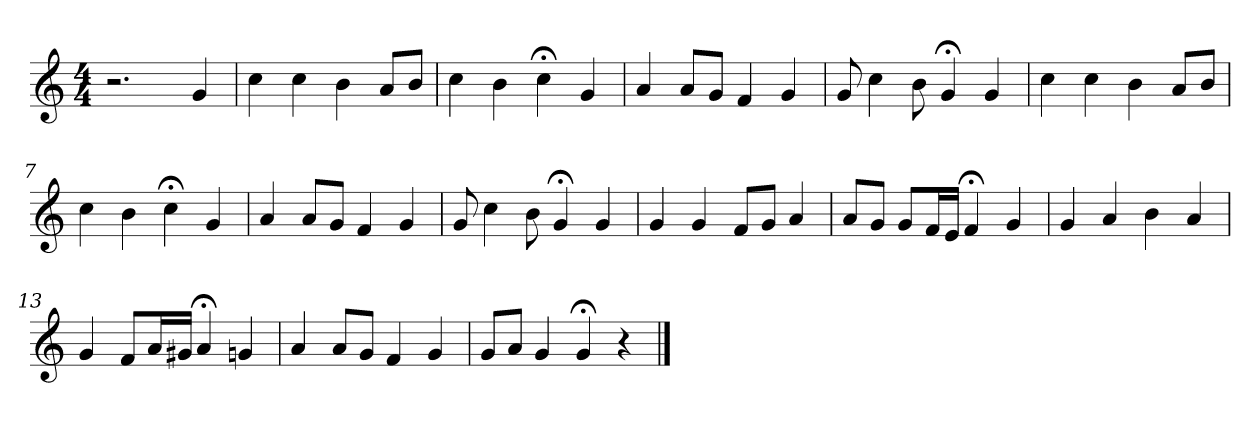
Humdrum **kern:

**kern
*part1
*staff1
*clefG2
*k[]
*C:
*M4/4
=1
2.r
4g
=2
4cc
4cc
4b
8a/L
8b/J
=3
4cc
4b
4cc;<
4g
=4
4a
8a/L
8g/J
4f
4g
=5
8g
4cc
8b
4g;<
4g
=6
4cc
4cc
4b
8a/L
8b/J
=7
4cc
4b
4cc;<
4g
=8
4a
8a/L
8g/J
4f
4g
=9
8g
4cc
8b
4g;<
4g
=10
4g
4g
8f/L
8g/J
4a
=11
8a/L
8g/J
8g/L
16f/L
16e/JJ
4f;<
4g
=12
4g
4a
4b
4a
=13
4g
8f/L
16a/L
16g#X/JJ
4a;<
4gn
=14
4a
8a/L
8g/J
4f
4g
=15
8g/L
8a/J
4g
4g;<
4r
==
*-
